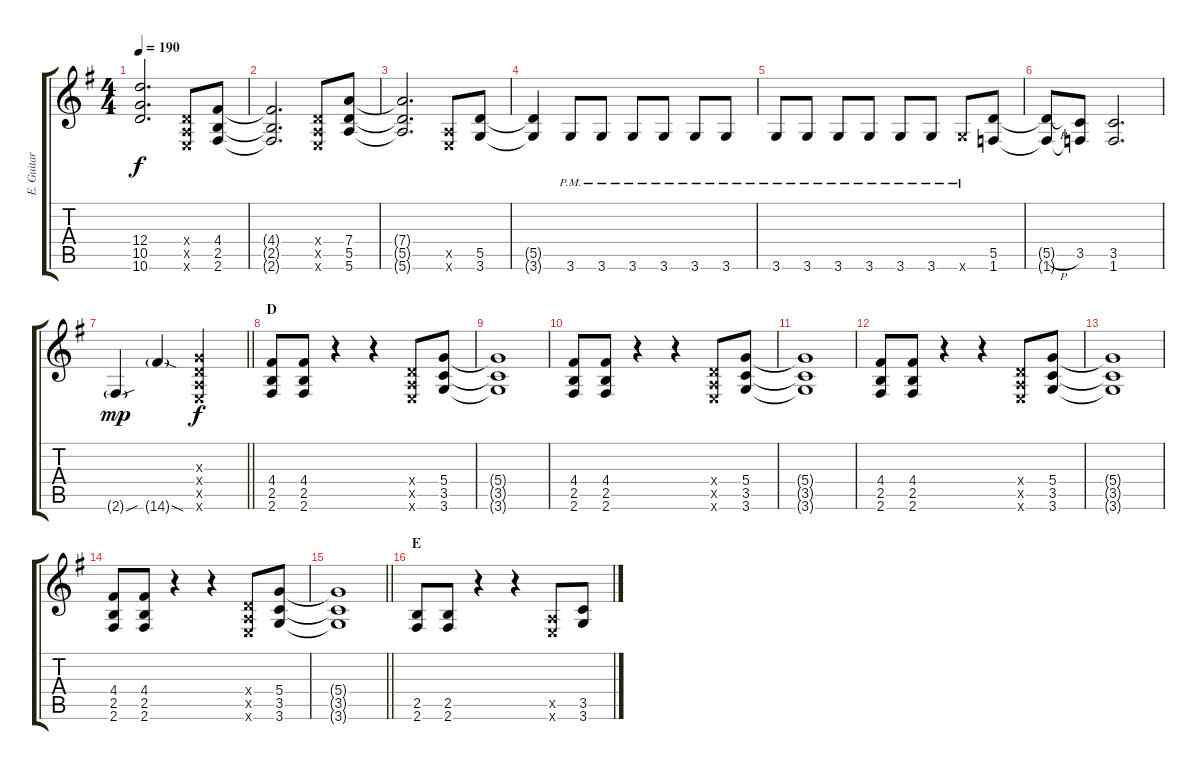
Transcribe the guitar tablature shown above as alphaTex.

\track ("E. Guitar I" "E. Guitar ") {instrument overdrivenguitar}
\staff {score tabs}
\tuning (E4 B3 G3 D3 A2 E2) {hide}
\ts (4 4)
\tempo 190
\clef g2
\ks g
(12.4{t} 10.5{t} 10.6{t}).2{d dy f} (0.4{x} 0.5{x} 0.6{x}).8 (4.4 2.5 2.6).8 |
(4.4{t} 2.5{t} 2.6{t}).2{d} (0.4{x} 0.5{x} 0.6{x}).8 (7.4 5.5 5.6).8 |
(7.4{t} 5.5{t} 5.6{t}).2{d} (0.5{x} 0.6{x}).8 (5.5 3.6).8 |
(5.5{t} 3.6{t}).4 3.6{pm}.8 3.6{pm}.8 3.6{pm}.8 3.6{pm}.8 3.6{pm}.8 3.6{pm}.8 |
3.6{pm}.8 3.6{pm}.8 3.6{pm}.8 3.6{pm}.8 3.6{pm}.8 3.6{pm}.8 3.6{pm x}.8 (5.5 1.6).8 |
(5.5{h t} 1.6{t}).8 (3.5 1.6{t}).8 (3.5 1.6).2{d} |
\barLineRight lightlight
2.6{sou g}.4{dy mp} 14.6{sod g}.4 (0.3{x} 0.4{x} 0.5{x} 0.6{x}).2{dy f} |
\section ("" "D")
(4.4 2.5 2.6).8 (4.4 2.5 2.6).8 r.4 r.4 (0.4{x} 0.5{x} 0.6{x}).8 (5.4 3.5 3.6).8 |
(5.4{t} 3.5{t} 3.6{t}).1 |
(4.4 2.5 2.6).8 (4.4 2.5 2.6).8 r.4 r.4 (0.4{x} 0.5{x} 0.6{x}).8 (5.4 3.5 3.6).8 |
(5.4{t} 3.5{t} 3.6{t}).1 |
(4.4 2.5 2.6).8 (4.4 2.5 2.6).8 r.4 r.4 (0.4{x} 0.5{x} 0.6{x}).8 (5.4 3.5 3.6).8 |
(5.4{t} 3.5{t} 3.6{t}).1 |
(4.4 2.5 2.6).8 (4.4 2.5 2.6).8 r.4 r.4 (0.4{x} 0.5{x} 0.6{x}).8 (5.4 3.5 3.6).8 |
\barLineRight lightlight
(5.4{t} 3.5{t} 3.6{t}).1 |
\section ("" "E")
(2.5 2.6).8 (2.5 2.6).8 r.4 r.4 (0.5{x} 0.6{x}).8 (3.5 3.6).8
